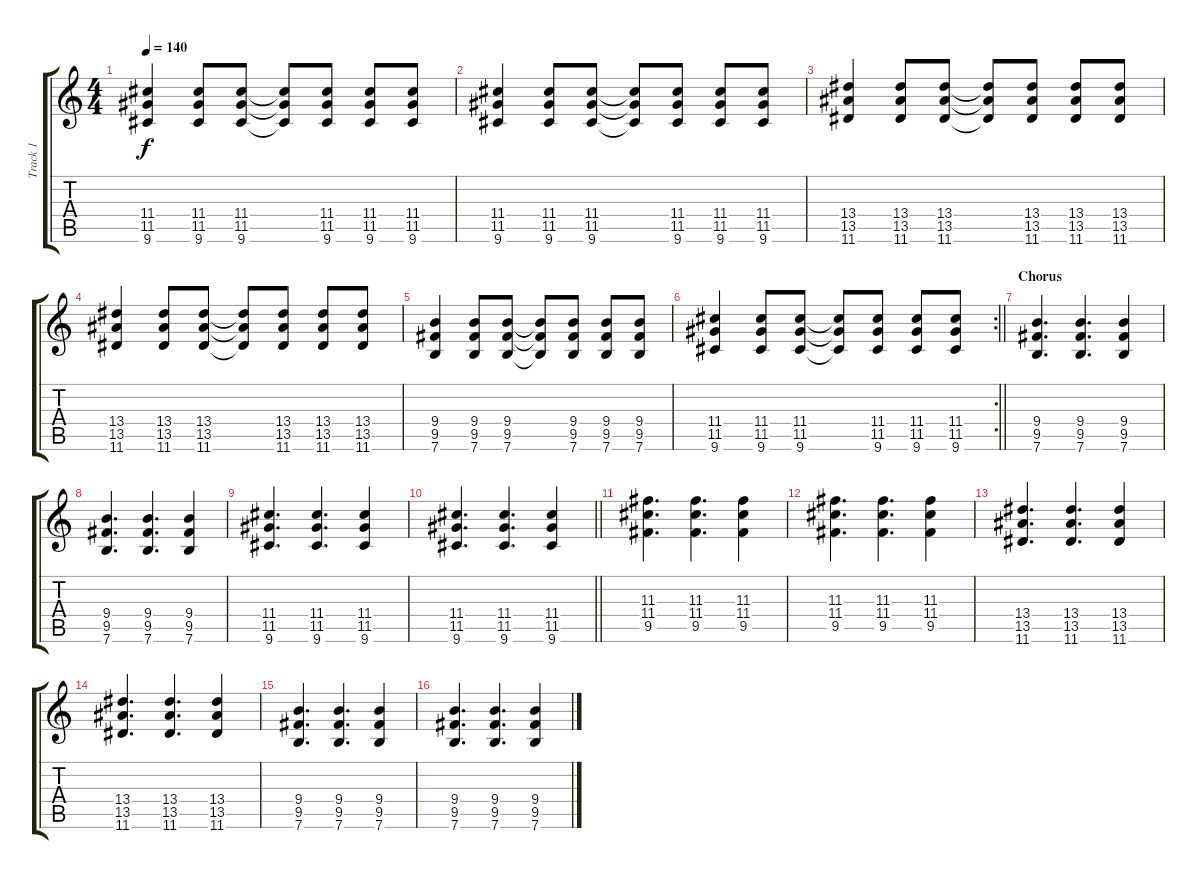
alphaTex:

\track ("Track 1" "Track 1") {instrument acousticguitarsteel}
\staff {score tabs}
\tuning (E4 B3 G3 D3 A2 E2) {hide}
\ts (4 4)
\tempo 140
\clef g2
\ks c
(11.4 11.5 9.6).4{dy f} (11.4 11.5 9.6).8 (11.4 11.5 9.6).8 (11.4{t} 11.5{t} 9.6{t}).8 (11.4 11.5 9.6).8 (11.4 11.5 9.6).8 (11.4 11.5 9.6).8 |
(11.4 11.5 9.6).4 (11.4 11.5 9.6).8 (11.4 11.5 9.6).8 (11.4{t} 11.5{t} 9.6{t}).8 (11.4 11.5 9.6).8 (11.4 11.5 9.6).8 (11.4 11.5 9.6).8 |
(13.4 13.5 11.6).4 (13.4 13.5 11.6).8 (13.4 13.5 11.6).8 (13.4{t} 13.5{t} 11.6{t}).8 (13.4 13.5 11.6).8 (13.4 13.5 11.6).8 (13.4 13.5 11.6).8 |
(13.4 13.5 11.6).4 (13.4 13.5 11.6).8 (13.4 13.5 11.6).8 (13.4{t} 13.5{t} 11.6{t}).8 (13.4 13.5 11.6).8 (13.4 13.5 11.6).8 (13.4 13.5 11.6).8 |
(9.4 9.5 7.6).4 (9.4 9.5 7.6).8 (9.4 9.5 7.6).8 (9.4{t} 9.5{t} 7.6{t}).8 (9.4 9.5 7.6).8 (9.4 9.5 7.6).8 (9.4 9.5 7.6).8 |
\rc 2
\barLineRight lightlight
(11.4 11.5 9.6).4 (11.4 11.5 9.6).8 (11.4 11.5 9.6).8 (11.4{t} 11.5{t} 9.6{t}).8 (11.4 11.5 9.6).8 (11.4 11.5 9.6).8 (11.4 11.5 9.6).8 |
\section ("" "Chorus")
(9.4 9.5 7.6).4{d} (9.4 9.5 7.6).4{d} (9.4 9.5 7.6).4 |
(9.4 9.5 7.6).4{d} (9.4 9.5 7.6).4{d} (9.4 9.5 7.6).4 |
(11.4 11.5 9.6).4{d} (11.4 11.5 9.6).4{d} (11.4 11.5 9.6).4 |
\barLineRight lightlight
(11.4 11.5 9.6).4{d} (11.4 11.5 9.6).4{d} (11.4 11.5 9.6).4 |
(11.3 11.4 9.5).4{d} (11.3 11.4 9.5).4{d} (11.3 11.4 9.5).4 |
(11.3 11.4 9.5).4{d} (11.3 11.4 9.5).4{d} (11.3 11.4 9.5).4 |
(13.4 13.5 11.6).4{d} (13.4 13.5 11.6).4{d} (13.4 13.5 11.6).4 |
(13.4 13.5 11.6).4{d} (13.4 13.5 11.6).4{d} (13.4 13.5 11.6).4 |
(9.4 9.5 7.6).4{d} (9.4 9.5 7.6).4{d} (9.4 9.5 7.6).4 |
(9.4 9.5 7.6).4{d} (9.4 9.5 7.6).4{d} (9.4 9.5 7.6).4
